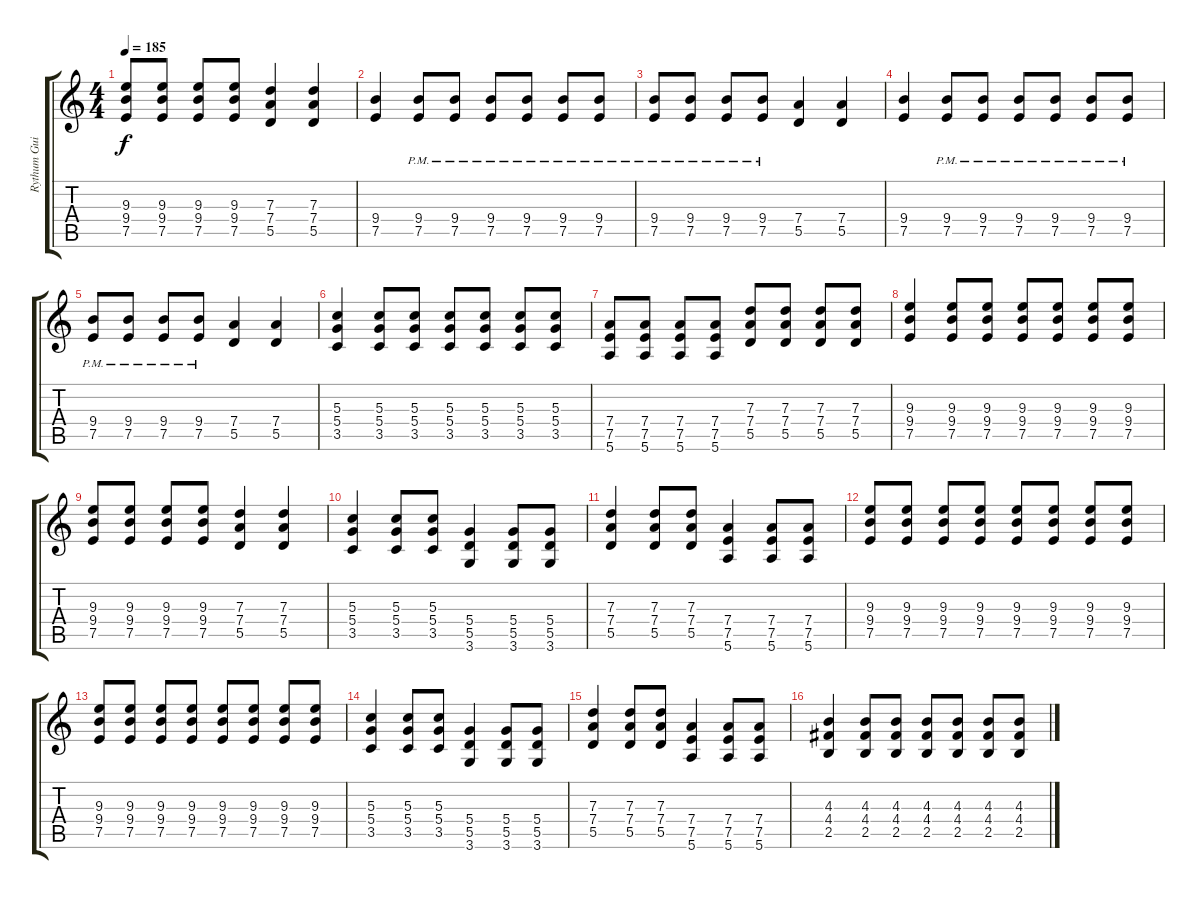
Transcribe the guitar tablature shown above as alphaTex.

\track ("Rythum Guitar" "Rythum Gui") {instrument overdrivenguitar}
\staff {score tabs}
\tuning (E4 B3 G3 D3 A2 E2) {hide}
\ts (4 4)
\tempo 185
\clef g2
\ks c
(9.3 9.4 7.5).8{dy f} (9.3 9.4 7.5).8 (9.3 9.4 7.5).8 (9.3 9.4 7.5).8 (7.3 7.4 5.5).4 (7.3 7.4 5.5).4 |
(9.4 7.5).4 (9.4{pm} 7.5{pm}).8 (9.4{pm} 7.5{pm}).8 (9.4{pm} 7.5{pm}).8 (9.4{pm} 7.5{pm}).8 (9.4{pm} 7.5{pm}).8 (9.4{pm} 7.5{pm}).8 |
(9.4{pm} 7.5{pm}).8 (9.4{pm} 7.5{pm}).8 (9.4{pm} 7.5{pm}).8 (9.4{pm} 7.5{pm}).8 (7.4 5.5).4 (7.4 5.5).4 |
(9.4 7.5).4 (9.4{pm} 7.5{pm}).8 (9.4{pm} 7.5{pm}).8 (9.4{pm} 7.5{pm}).8 (9.4{pm} 7.5{pm}).8 (9.4{pm} 7.5{pm}).8 (9.4{pm} 7.5{pm}).8 |
(9.4{pm} 7.5{pm}).8 (9.4{pm} 7.5{pm}).8 (9.4{pm} 7.5{pm}).8 (9.4{pm} 7.5{pm}).8 (7.4 5.5).4 (7.4 5.5).4 |
(5.3 5.4 3.5).4 (5.3 5.4 3.5).8 (5.3 5.4 3.5).8 (5.3 5.4 3.5).8 (5.3 5.4 3.5).8 (5.3 5.4 3.5).8 (5.3 5.4 3.5).8 |
(7.4 7.5 5.6).8 (7.4 7.5 5.6).8 (7.4 7.5 5.6).8 (7.4 7.5 5.6).8 (7.3 7.4 5.5).8 (7.3 7.4 5.5).8 (7.3 7.4 5.5).8 (7.3 7.4 5.5).8 |
(9.3 9.4 7.5).4 (9.3 9.4 7.5).8 (9.3 9.4 7.5).8 (9.3 9.4 7.5).8 (9.3 9.4 7.5).8 (9.3 9.4 7.5).8 (9.3 9.4 7.5).8 |
(9.3 9.4 7.5).8 (9.3 9.4 7.5).8 (9.3 9.4 7.5).8 (9.3 9.4 7.5).8 (7.3 7.4 5.5).4 (7.3 7.4 5.5).4 |
(5.3 5.4 3.5).4 (5.3 5.4 3.5).8 (5.3 5.4 3.5).8 (5.4 5.5 3.6).4 (5.4 5.5 3.6).8 (5.4 5.5 3.6).8 |
(7.3 7.4 5.5).4 (7.3 7.4 5.5).8 (7.3 7.4 5.5).8 (7.4 7.5 5.6).4 (7.4 7.5 5.6).8 (7.4 7.5 5.6).8 |
(9.3 9.4 7.5).8 (9.3 9.4 7.5).8 (9.3 9.4 7.5).8 (9.3 9.4 7.5).8 (9.3 9.4 7.5).8 (9.3 9.4 7.5).8 (9.3 9.4 7.5).8 (9.3 9.4 7.5).8 |
(9.3 9.4 7.5).8 (9.3 9.4 7.5).8 (9.3 9.4 7.5).8 (9.3 9.4 7.5).8 (9.3 9.4 7.5).8 (9.3 9.4 7.5).8 (9.3 9.4 7.5).8 (9.3 9.4 7.5).8 |
(5.3 5.4 3.5).4 (5.3 5.4 3.5).8 (5.3 5.4 3.5).8 (5.4 5.5 3.6).4 (5.4 5.5 3.6).8 (5.4 5.5 3.6).8 |
(7.3 7.4 5.5).4 (7.3 7.4 5.5).8 (7.3 7.4 5.5).8 (7.4 7.5 5.6).4 (7.4 7.5 5.6).8 (7.4 7.5 5.6).8 |
(4.3 4.4 2.5).4 (4.3 4.4 2.5).8 (4.3 4.4 2.5).8 (4.3 4.4 2.5).8 (4.3 4.4 2.5).8 (4.3 4.4 2.5).8 (4.3 4.4 2.5).8
